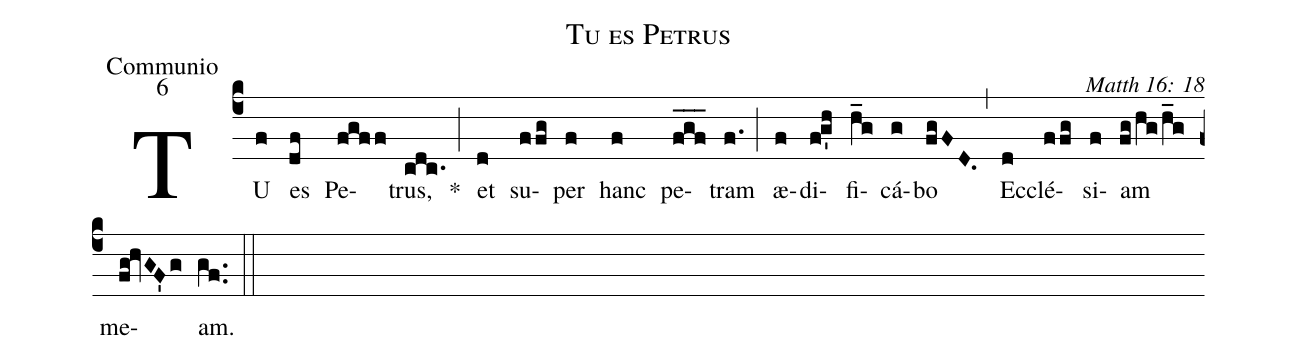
name: Tu es Petrus;
office-part: Communio;
mode: 6;
commentary: Matth 16: 18;
%%
(c4) TU(f) es(df) Pe(fgff)trus,(cdc.) *(;) et(d) su(ffg)per(f) hanc(f) pe(fgf___)tram(f.) (;) æ(f)di(f!g'h)fi(h_g)cá(g)bo(fgFD.) (,) Ec(d)clé(ffg)si(f)am(fg/hg/h_g) me(fg!hvGF'g)am.(gf..) (::)
